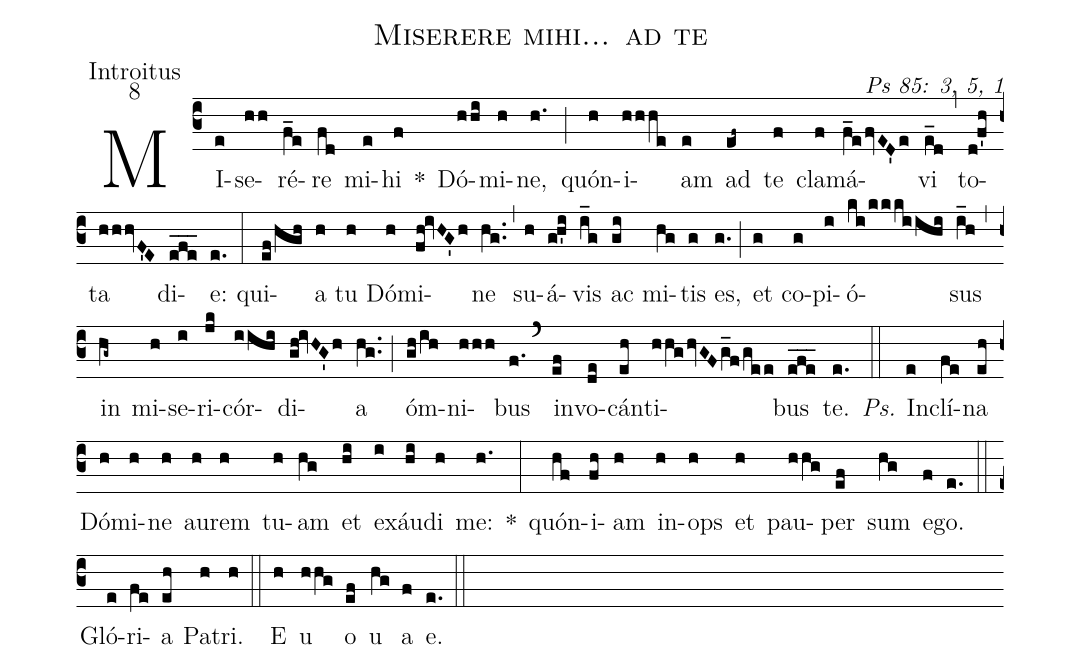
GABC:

name: Miserere mihi... ad te;
office-part: Introitus;
mode: 8;
commentary: Ps 85: 3, 5, 1;
%%
(c3) MI(e)se(hh)ré(f_e)re(fd) mi(e)hi(f) *() Dó(hhi)mi(h)ne,(h.) (;) quón(h)i(hhhe)am(e) ad(ef~) te(f) cla(f)má(f_efvED'e)vi(e_d) (,) to(d!f'h)ta(hhhvF'E) di(efe___)e:(e.) (:)
qui(ef/hgh)a(h) tu(h) Dó(h)mi(fh!ivHG'h)ne(hg..) (,) su(h)á(gh'i)vis(i_g) ac(gi) mi(hg)tis(g) es,(g.) (;) et(g) co(g)pi(i)ó(ki/kkkiihi)sus(i_h) (,) in(hg~) mi(h)se(i)ri(jk)cór(iihi)di(gh!ivHG'h)a(hg..) (;) óm(gh/ih)ni(hhh)bus(f.) (`) in(ef)vo(de)cán(eh)ti(hhghvGFg_f/gee)bus(efe___) te.(e.) (::)
<i>Ps.</i> In(e)clí(fe)na(eh) Dó(h)mi(h)ne(h) au(h)rem(h) tu(h)am(hg) et(hi) ex(i)áu(hi)di(h) me:(h.) *(:)
quón(hf)i(fh)am(h) in(h)ops(h) et(h) pau(hhg)per(ef) sum(hg) e(f)go.(e.) (::)
Gló(e)ri(fe)a(eh) Pa(h)tri.(h) (::)
<eu>E(h) u(hhg) o(ef) u(hg) a(f) e.</eu>(e.) (::)
